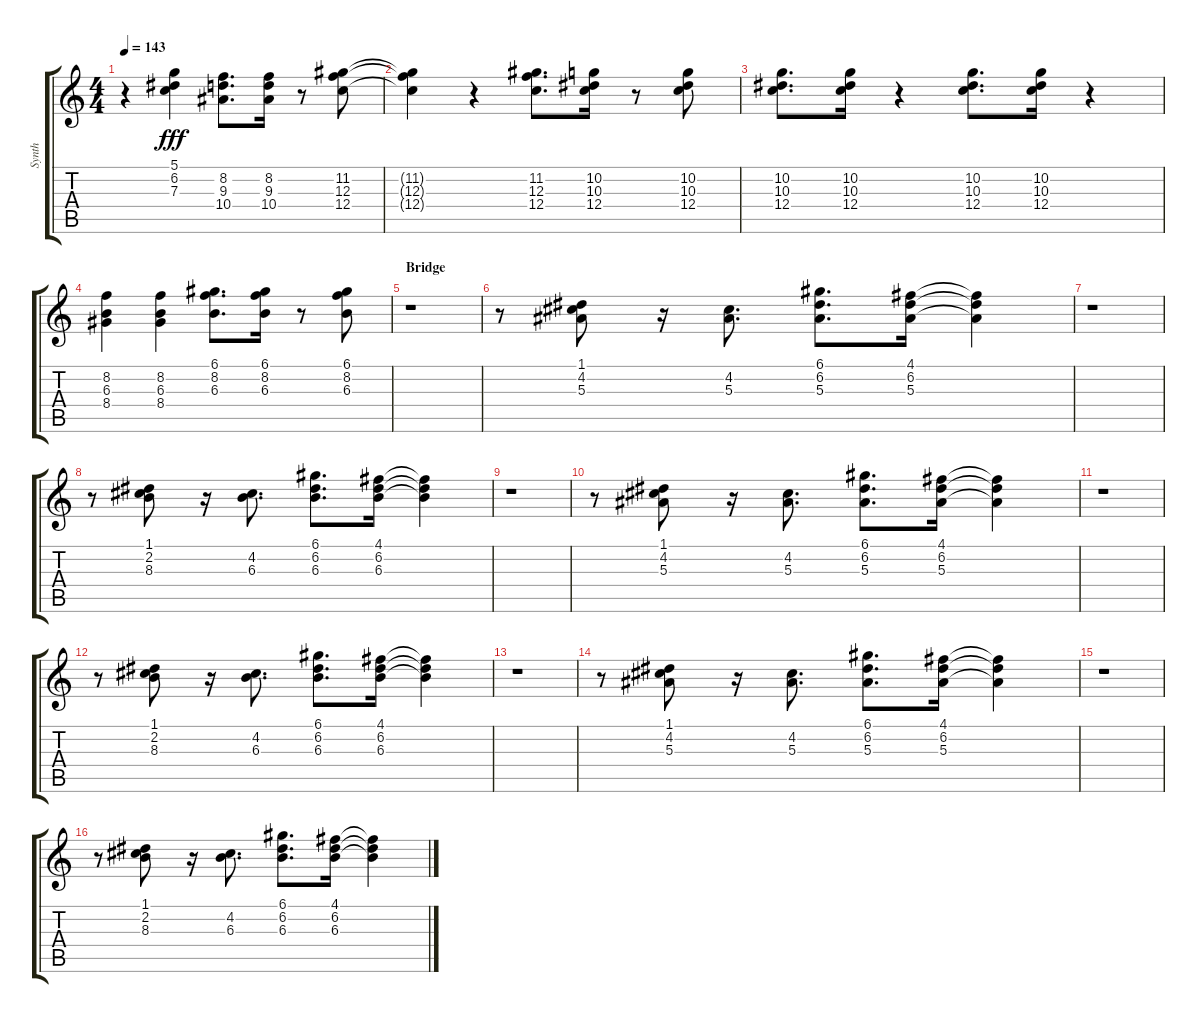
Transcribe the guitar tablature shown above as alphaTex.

\track ("Synth" "Synth") {instrument electricguitarclean}
\staff {score tabs}
\tuning (D4 A3 F3 C3 G2 C2) {hide}
\ts (4 4)
\tempo 143
\clef g2
\ks aminor
r.4{dy fff} (5.1 6.2 7.3).4 (8.2 9.3 10.4).8{d} (8.2 9.3 10.4).16 r.8 (11.2 12.3 12.4).8 |
(11.2{t} 12.3{t} 12.4{t}).4 r.4 (11.2 12.3 12.4).8{d} (10.2 10.3 12.4).16 r.8 (10.2 10.3 12.4).8 |
(10.2 10.3 12.4).8{d} (10.2 10.3 12.4).16 r.4 (10.2 10.3 12.4).8{d} (10.2 10.3 12.4).16 r.4 |
(8.2 6.3 8.4).4 (8.2 6.3 8.4).4 (6.1 8.2 6.3).8{d} (6.1 8.2 6.3).16 r.8 (6.1 8.2 6.3).8 |
\section ("" "Bridge")
r.1 |
r.8 (1.1 4.2 5.3).8 r.16 (4.2 5.3).8{d} (6.1 6.2 5.3).8{d} (4.1 6.2 5.3).16 (4.1{t} 6.2{t} 5.3{t}).4 |
r.1 |
r.8 (1.1 2.2 8.3).8 r.16 (4.2 6.3).8{d} (6.1 6.2 6.3).8{d} (4.1 6.2 6.3).16 (4.1{t} 6.2{t} 6.3{t}).4 |
r.1 |
r.8 (1.1 4.2 5.3).8 r.16 (4.2 5.3).8{d} (6.1 6.2 5.3).8{d} (4.1 6.2 5.3).16 (4.1{t} 6.2{t} 5.3{t}).4 |
r.1 |
r.8 (1.1 2.2 8.3).8 r.16 (4.2 6.3).8{d} (6.1 6.2 6.3).8{d} (4.1 6.2 6.3).16 (4.1{t} 6.2{t} 6.3{t}).4 |
r.1 |
r.8 (1.1 4.2 5.3).8 r.16 (4.2 5.3).8{d} (6.1 6.2 5.3).8{d} (4.1 6.2 5.3).16 (4.1{t} 6.2{t} 5.3{t}).4 |
r.1 |
r.8 (1.1 2.2 8.3).8 r.16 (4.2 6.3).8{d} (6.1 6.2 6.3).8{d} (4.1 6.2 6.3).16 (4.1{t} 6.2{t} 6.3{t}).4
